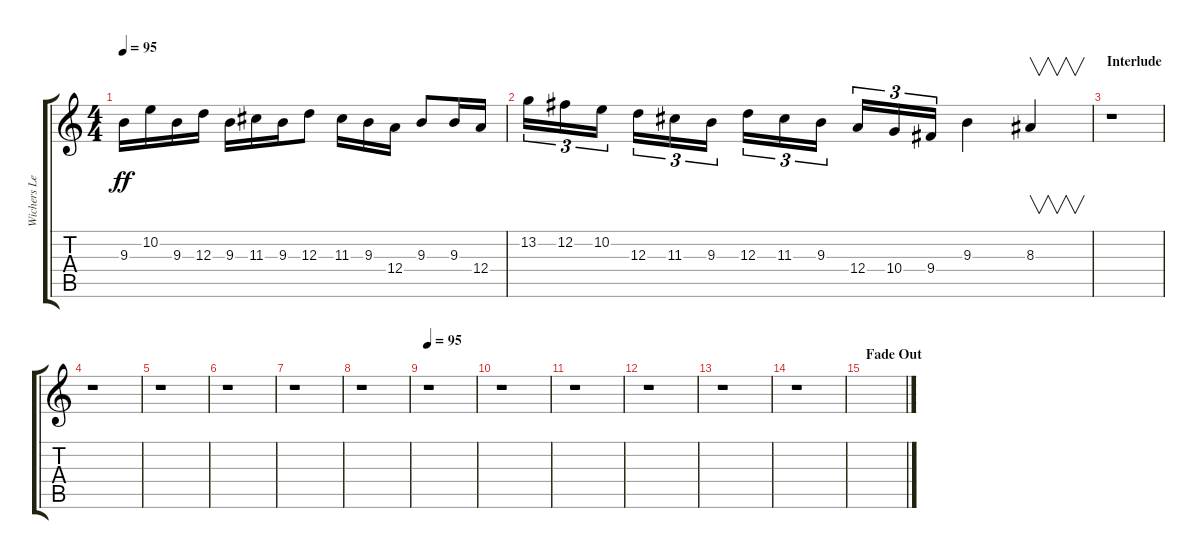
\track ("Wichers Lead" "Wichers Le") {instrument overdrivenguitar}
\staff {score tabs}
\tuning (B3 Gb3 D3 A2 E2 B1) {hide}
\ts (4 4)
\tempo 95
\clef g2
\ks c
9.3.16{dy ff} 10.2.16 9.3.16 12.3.16 9.3.16 11.3.16 9.3.16 12.3.8 11.3.16 9.3.16 12.4.16 9.3.8 9.3.16 12.4.16 |
13.2.16{tu (3 2)} 12.2.16{tu (3 2)} 10.2.16{tu (3 2)} 12.3.16{tu (3 2)} 11.3.16{tu (3 2)} 9.3.16{tu (3 2)} 12.3.16{tu (3 2)} 11.3.16{tu (3 2)} 9.3.16{tu (3 2)} 12.4.16{tu (3 2)} 10.4.16{tu (3 2)} 9.4.16{tu (3 2)} 9.3.4 8.3.4{v} |
\section ("" "Interlude")
r.1 |
r.1 |
r.1 |
r.1 |
r.1 |
r.1 |
\tempo 95
r.1 |
r.1 |
r.1 |
r.1 |
r.1 |
r.1 |
\section ("" "Fade Out")
